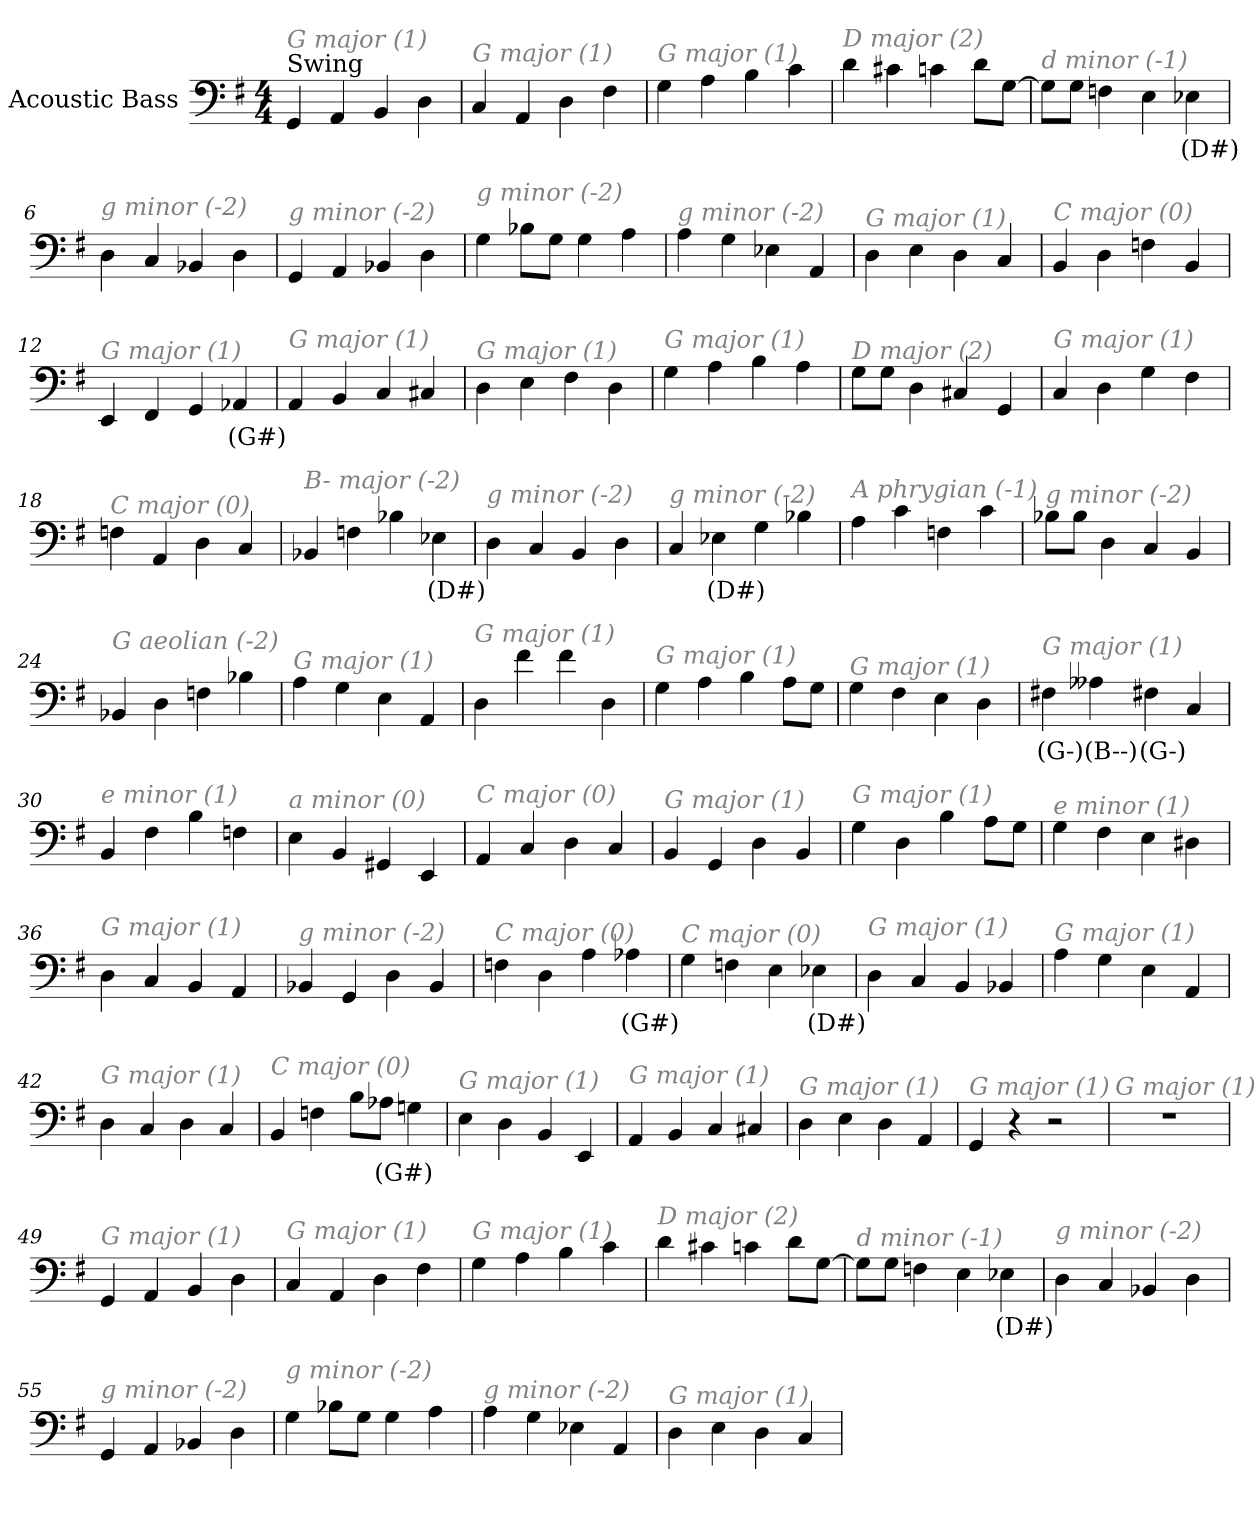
**kern	**text
*part1	*part1
*staff1	*staff1
*I"Acoustic Bass	*
*clefF4	*
*ITrd7c12	*
*k[f#]	*
*G:	*
*M4/4	*
*MM228	*
=1	=1
!LO:TX:a:t=Swing	!
!LO:TX:i:color=#808080:t=G major (1)	!
4GGG	.
4AAA	.
4BBB	.
4DD	.
=2	=2
!LO:TX:i:color=#808080:t=G major (1)	!
4CC	.
4AAA	.
4DD	.
4FF#	.
=3	=3
!LO:TX:i:color=#808080:t=G major (1)	!
4GG	.
4AA	.
4BB	.
4C	.
=4	=4
!LO:TX:i:color=#808080:t=D major (2)	!
4D	.
4C#X	.
4Cn	.
8DL	.
[8GGJ	.
=5	=5
!LO:TX:i:color=#808080:t=d minor (-1)	!
8GGL]	.
8GGJ	.
4FFn	.
4EE	.
4EE-Xi	(D#)
=6	=6
!LO:TX:i:color=#808080:t=g minor (-2)	!
4DD	.
4CC	.
4BBB-X	.
4DD	.
=7	=7
!LO:TX:i:color=#808080:t=g minor (-2)	!
4GGG	.
4AAA	.
4BBB-X	.
4DD	.
=8	=8
!LO:TX:i:color=#808080:t=g minor (-2)	!
4GG	.
8BB-XL	.
8GGJ	.
4GG	.
4AA	.
=9	=9
!LO:TX:i:color=#808080:t=g minor (-2)	!
4AA	.
4GG	.
4EE-X	.
4AAA	.
=10	=10
!LO:TX:i:color=#808080:t=G major (1)	!
4DD	.
4EE	.
4DD	.
4CC	.
=11	=11
!LO:TX:i:color=#808080:t=C major (0)	!
4BBB	.
4DD	.
4FFn	.
4BBB	.
=12	=12
!LO:TX:i:color=#808080:t=G major (1)	!
4EEE	.
4FFF#	.
4GGG	.
4AAA-Xi	(G#)
=13	=13
!LO:TX:i:color=#808080:t=G major (1)	!
4AAA	.
4BBB	.
4CC	.
4CC#X	.
=14	=14
!LO:TX:i:color=#808080:t=G major (1)	!
4DD	.
4EE	.
4FF#	.
4DD	.
=15	=15
!LO:TX:i:color=#808080:t=G major (1)	!
4GG	.
4AA	.
4BB	.
4AA	.
=16	=16
!LO:TX:i:color=#808080:t=D major (2)	!
8GGL	.
8GGJ	.
4DD	.
4CC#X	.
4GGG	.
=17	=17
!LO:TX:i:color=#808080:t=G major (1)	!
4CC	.
4DD	.
4GG	.
4FF#	.
=18	=18
!LO:TX:i:color=#808080:t=C major (0)	!
4FFn	.
4AAA	.
4DD	.
4CC	.
=19	=19
!LO:TX:i:color=#808080:t=B- major (-2)	!
4BBB-X	.
4FFn	.
4BB-X	.
4EE-Xi	(D#)
=20	=20
!LO:TX:i:color=#808080:t=g minor (-2)	!
4DD	.
4CC	.
4BBB	.
4DD	.
=21	=21
!LO:TX:i:color=#808080:t=g minor (-2)	!
4CC	.
4EE-Xi	(D#)
4GG	.
4BB-X	.
=22	=22
!LO:TX:i:color=#808080:t=A phrygian (-1)	!
4AA	.
4C	.
4FFn	.
4C	.
=23	=23
!LO:TX:i:color=#808080:t=g minor (-2)	!
8BB-XL	.
8BB-J	.
4DD	.
4CC	.
4BBB	.
=24	=24
!LO:TX:i:color=#808080:t=G aeolian (-2)	!
4BBB-X	.
4DD	.
4FFn	.
4BB-X	.
=25	=25
!LO:TX:i:color=#808080:t=G major (1)	!
4AA	.
4GG	.
4EE	.
4AAA	.
=26	=26
!LO:TX:i:color=#808080:t=G major (1)	!
4DD	.
4F#	.
4F#	.
4DD	.
=27	=27
!LO:TX:i:color=#808080:t=G major (1)	!
4GG	.
4AA	.
4BB	.
8AAL	.
8GGJ	.
=28	=28
!LO:TX:i:color=#808080:t=G major (1)	!
4GG	.
4FF#	.
4EE	.
4DD	.
=29	=29
!LO:TX:i:color=#808080:t=G major (1)	!
4FF#Xi	(G-)
4AA--Xi	(B--)
4FF#Xi	(G-)
4CC	.
=30	=30
!LO:TX:i:color=#808080:t=e minor (1)	!
4BBB	.
4FF#	.
4BB	.
4FFn	.
=31	=31
!LO:TX:i:color=#808080:t=a minor (0)	!
4EE	.
4BBB	.
4GGG#X	.
4EEE	.
=32	=32
!LO:TX:i:color=#808080:t=C major (0)	!
4AAA	.
4CC	.
4DD	.
4CC	.
=33	=33
!LO:TX:i:color=#808080:t=G major (1)	!
4BBB	.
4GGG	.
4DD	.
4BBB	.
=34	=34
!LO:TX:i:color=#808080:t=G major (1)	!
4GG	.
4DD	.
4BB	.
8AAL	.
8GGJ	.
=35	=35
!LO:TX:i:color=#808080:t=e minor (1)	!
4GG	.
4FF#	.
4EE	.
4DD#X	.
=36	=36
!LO:TX:i:color=#808080:t=G major (1)	!
4DD	.
4CC	.
4BBB	.
4AAA	.
=37	=37
!LO:TX:i:color=#808080:t=g minor (-2)	!
4BBB-X	.
4GGG	.
4DD	.
4BBB-	.
=38	=38
!LO:TX:i:color=#808080:t=C major (0)	!
4FFn	.
4DD	.
4AA	.
4AA-Xi	(G#)
=39	=39
!LO:TX:i:color=#808080:t=C major (0)	!
4GG	.
4FFn	.
4EE	.
4EE-Xi	(D#)
=40	=40
!LO:TX:i:color=#808080:t=G major (1)	!
4DD	.
4CC	.
4BBB	.
4BBB-X	.
=41	=41
!LO:TX:i:color=#808080:t=G major (1)	!
4AA	.
4GG	.
4EE	.
4AAA	.
=42	=42
!LO:TX:i:color=#808080:t=G major (1)	!
4DD	.
4CC	.
4DD	.
4CC	.
=43	=43
!LO:TX:i:color=#808080:t=C major (0)	!
4BBB	.
4FFn	.
8BBL	.
8AA-XiJ	(G#)
4GGn	.
=44	=44
!LO:TX:i:color=#808080:t=G major (1)	!
4EE	.
4DD	.
4BBB	.
4EEE	.
=45	=45
!LO:TX:i:color=#808080:t=G major (1)	!
4AAA	.
4BBB	.
4CC	.
4CC#X	.
=46	=46
!LO:TX:i:color=#808080:t=G major (1)	!
4DD	.
4EE	.
4DD	.
4AAA	.
=47	=47
!LO:TX:i:color=#808080:t=G major (1)	!
4GGG	.
4r	.
2r	.
=48	=48
!LO:TX:i:color=#808080:t=G major (1)	!
1r	.
=49	=49
!LO:TX:i:color=#808080:t=G major (1)	!
4GGG	.
4AAA	.
4BBB	.
4DD	.
=50	=50
!LO:TX:i:color=#808080:t=G major (1)	!
4CC	.
4AAA	.
4DD	.
4FF#	.
=51	=51
!LO:TX:i:color=#808080:t=G major (1)	!
4GG	.
4AA	.
4BB	.
4C	.
=52	=52
!LO:TX:i:color=#808080:t=D major (2)	!
4D	.
4C#X	.
4Cn	.
8DL	.
[8GGJ	.
=53	=53
!LO:TX:i:color=#808080:t=d minor (-1)	!
8GGL]	.
8GGJ	.
4FFn	.
4EE	.
4EE-Xi	(D#)
=54	=54
!LO:TX:i:color=#808080:t=g minor (-2)	!
4DD	.
4CC	.
4BBB-X	.
4DD	.
=55	=55
!LO:TX:i:color=#808080:t=g minor (-2)	!
4GGG	.
4AAA	.
4BBB-X	.
4DD	.
=56	=56
!LO:TX:i:color=#808080:t=g minor (-2)	!
4GG	.
8BB-XL	.
8GGJ	.
4GG	.
4AA	.
=57	=57
!LO:TX:i:color=#808080:t=g minor (-2)	!
4AA	.
4GG	.
4EE-X	.
4AAA	.
=58	=58
!LO:TX:i:color=#808080:t=G major (1)	!
4DD	.
4EE	.
4DD	.
4CC	.
=	=
*-	*-
